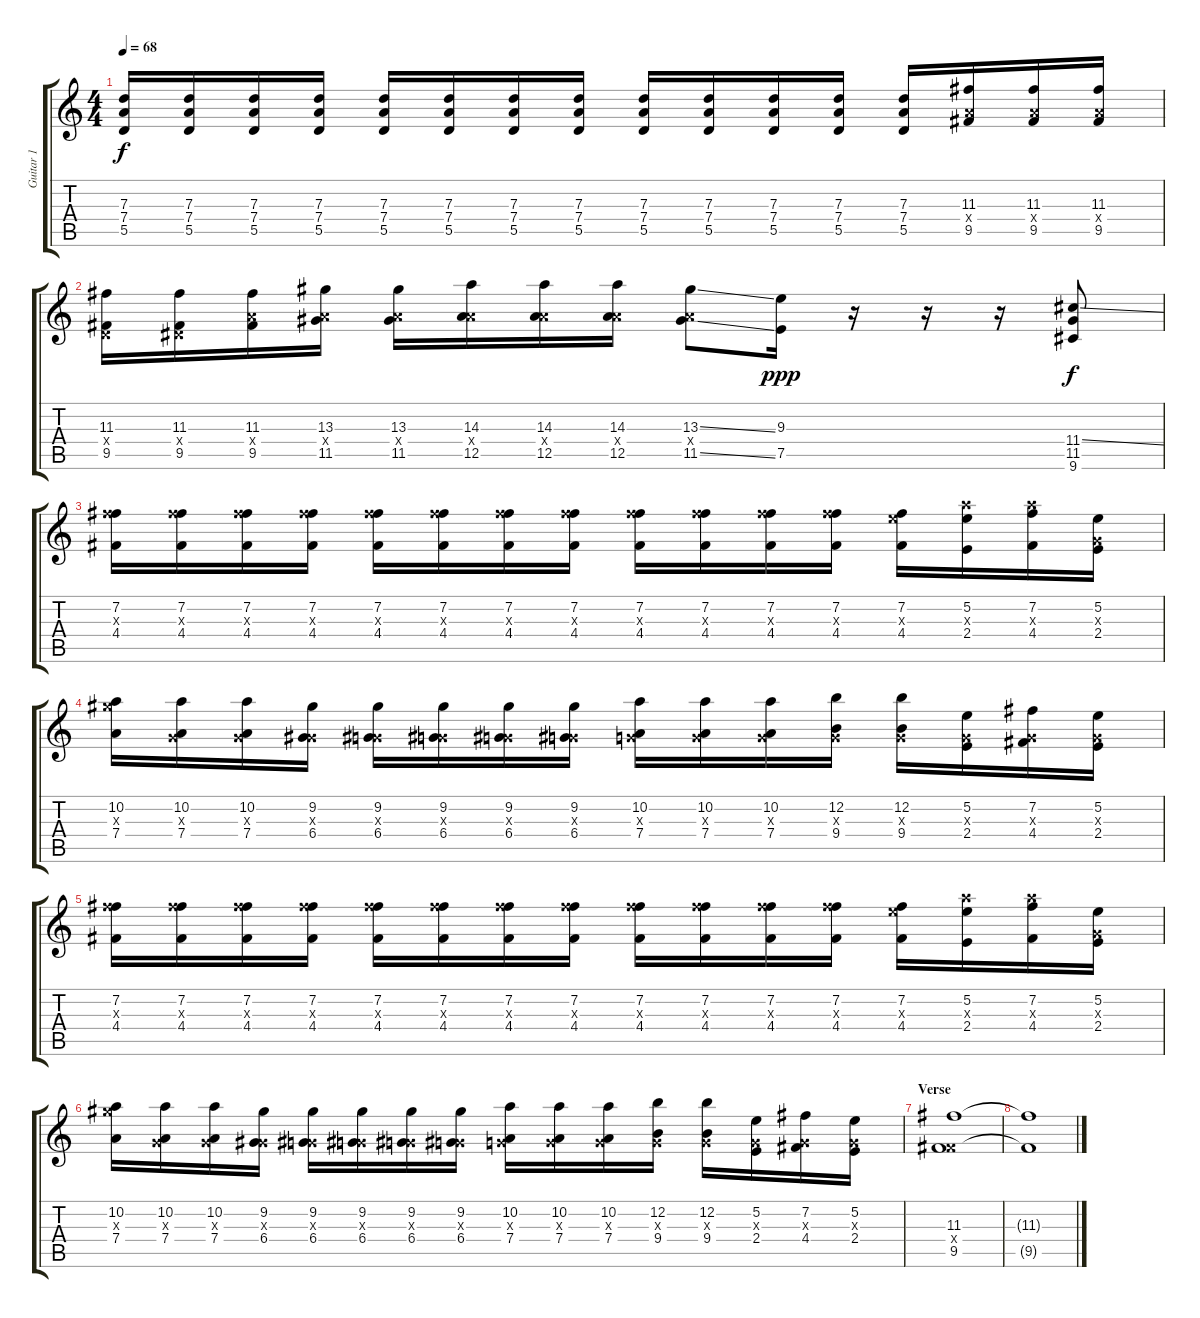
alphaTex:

\track ("Guitar 1" "Guitar 1") {instrument overdrivenguitar}
\staff {score tabs}
\tuning (E4 B3 G3 D3 A2 E2) {hide}
\ts (4 4)
\tempo 68
\clef g2
\ks c
(7.3 7.4 5.5).16{dy f} (7.3 7.4 5.5).16 (7.3 7.4 5.5).16 (7.3 7.4 5.5).16 (7.3 7.4 5.5).16 (7.3 7.4 5.5).16 (7.3 7.4 5.5).16 (7.3 7.4 5.5).16 (7.3 7.4 5.5).16 (7.3 7.4 5.5).16 (7.3 7.4 5.5).16 (7.3 7.4 5.5).16 (7.3 7.4 5.5).16 (11.3 7.4{x} 9.5).16 (11.3 7.4{x} 9.5).16 (11.3 7.4{x} 9.5).16 |
(11.3 0.4{x} 9.5).16 (11.3 1.4{x} 9.5).16 (11.3 7.4{x} 9.5).16 (13.3 7.4{x} 11.5).16 (13.3 7.4{x} 11.5).16 (14.3 7.4{x} 12.5).16 (14.3 7.4{x} 12.5).16 (14.3 7.4{x} 12.5).16 (13.3{ss} 7.4{x} 11.5{ss}).8 (9.3 7.5).16{dy ppp} r.16 r.16 r.16 (11.4{ss} 11.5 9.6).8{dy f} |
(7.2 11.3{x} 4.4).16 (7.2 11.3{x} 4.4).16 (7.2 11.3{x} 4.4).16 (7.2 11.3{x} 4.4).16 (7.2 11.3{x} 4.4).16 (7.2 11.3{x} 4.4).16 (7.2 11.3{x} 4.4).16 (7.2 11.3{x} 4.4).16 (7.2 11.3{x} 4.4).16 (7.2 11.3{x} 4.4).16 (7.2 11.3{x} 4.4).16 (7.2 11.3{x} 4.4).16 (7.2 9.3{x} 4.4).16 (5.2 14.3{x} 2.4).16 (7.2 14.3{x} 4.4).16 (5.2 0.3{x} 2.4).16 |
(10.2 13.3{x} 7.4).16 (10.2 0.3{x} 7.4).16 (10.2 0.3{x} 7.4).16 (9.2 0.3{x} 6.4).16 (9.2 0.3{x} 6.4).16 (9.2 0.3{x} 6.4).16 (9.2 0.3{x} 6.4).16 (9.2 0.3{x} 6.4).16 (10.2 0.3{x} 7.4).16 (10.2 0.3{x} 7.4).16 (10.2 0.3{x} 7.4).16 (12.2 0.3{x} 9.4).16 (12.2 0.3{x} 9.4).16 (5.2 0.3{x} 2.4).16 (7.2 0.3{x} 4.4).16 (5.2 0.3{x} 2.4).16 |
(7.2 11.3{x} 4.4).16 (7.2 11.3{x} 4.4).16 (7.2 11.3{x} 4.4).16 (7.2 11.3{x} 4.4).16 (7.2 11.3{x} 4.4).16 (7.2 11.3{x} 4.4).16 (7.2 11.3{x} 4.4).16 (7.2 11.3{x} 4.4).16 (7.2 11.3{x} 4.4).16 (7.2 11.3{x} 4.4).16 (7.2 11.3{x} 4.4).16 (7.2 11.3{x} 4.4).16 (7.2 9.3{x} 4.4).16 (5.2 14.3{x} 2.4).16 (7.2 14.3{x} 4.4).16 (5.2 0.3{x} 2.4).16 |
(10.2 13.3{x} 7.4).16 (10.2 0.3{x} 7.4).16 (10.2 0.3{x} 7.4).16 (9.2 0.3{x} 6.4).16 (9.2 0.3{x} 6.4).16 (9.2 0.3{x} 6.4).16 (9.2 0.3{x} 6.4).16 (9.2 0.3{x} 6.4).16 (10.2 0.3{x} 7.4).16 (10.2 0.3{x} 7.4).16 (10.2 0.3{x} 7.4).16 (12.2 0.3{x} 9.4).16 (12.2 0.3{x} 9.4).16 (5.2 0.3{x} 2.4).16 (7.2 0.3{x} 4.4).16 (5.2 0.3{x} 2.4).16 |
\section ("" "Verse")
(11.3 4.4{x} 9.5).1{volume 6} |
(11.3{t} 9.5{t}).1
